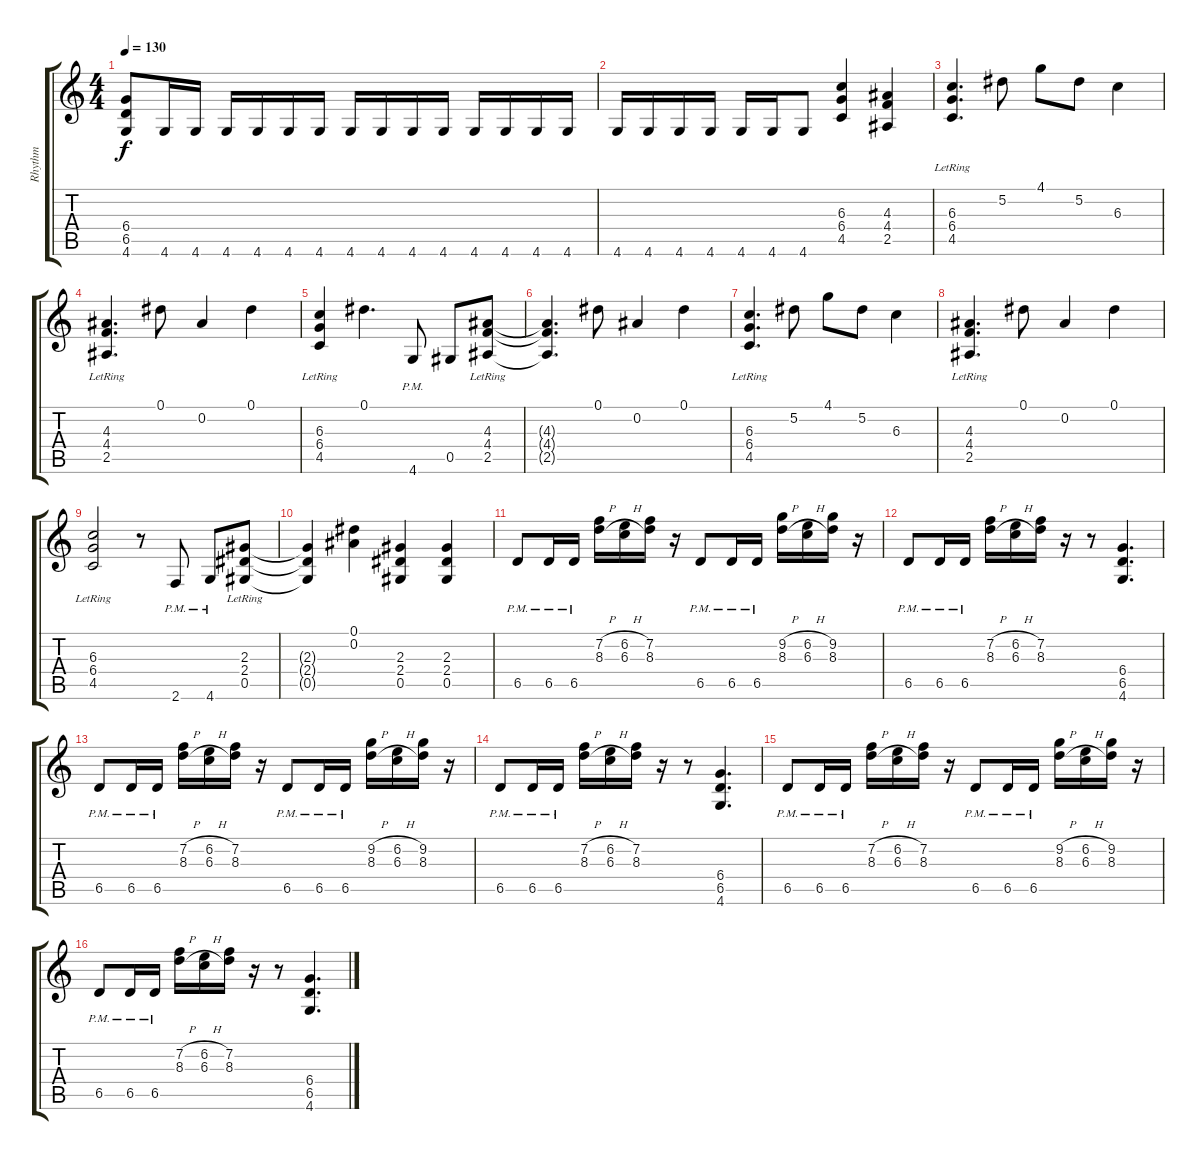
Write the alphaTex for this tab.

\track ("Rhythm" "Rhythm") {instrument overdrivenguitar}
\staff {score tabs}
\tuning (Eb4 Bb3 Gb3 Db3 Ab2 Eb2) {hide}
\ts (4 4)
\tempo 130
\clef g2
\ks c
(6.4 6.5 4.6).8{dy f} 4.6.16 4.6.16 4.6.16 4.6.16 4.6.16 4.6.16 4.6.16 4.6.16 4.6.16 4.6.16 4.6.16 4.6.16 4.6.16 4.6.16 |
4.6.16 4.6.16 4.6.16 4.6.16 4.6.16 4.6.16 4.6.8 (6.3 6.4 4.5).4 (4.3 4.4 2.5).4 |
(6.3{lr} 6.4{lr} 4.5{lr}).4{d} 5.2.8 4.1.8 5.2.8 6.3.4 |
(4.3{lr} 4.4{lr} 2.5{lr}).4{d} 0.1.8 0.2.4 0.1.4 |
(6.3{lr} 6.4{lr} 4.5{lr}).4 0.1.4{d} 4.6{pm}.8 0.5.8 (4.3{lr} 4.4{lr} 2.5{lr}).8 |
(4.3{t} 4.4{t} 2.5{t}).4{d} 0.1.8 0.2.4 0.1.4 |
(6.3{lr} 6.4{lr} 4.5{lr}).4{d} 5.2.8 4.1.8 5.2.8 6.3.4 |
(4.3{lr} 4.4{lr} 2.5{lr}).4{d} 0.1.8 0.2.4 0.1.4 |
(6.3{lr} 6.4{lr} 4.5{lr}).2 r.8 2.6{pm}.8 4.6{pm}.8 (2.3{lr} 2.4{lr} 0.5{lr}).8 |
(2.3{t} 2.4{t} 0.5{t}).4 (0.1 0.2).4 (2.3 2.4 0.5).4 (2.3 2.4 0.5).4 |
6.5{pm}.8 6.5{pm}.16 6.5{pm}.16 (7.2{h} 8.3{h}).16 (6.2{h} 6.3{h}).16 (7.2 8.3).16 r.16 6.5{pm}.8 6.5{pm}.16 6.5{pm}.16 (9.2{h} 8.3{h}).16 (6.2{h} 6.3{h}).16 (9.2 8.3).16 r.16 |
6.5{pm}.8 6.5{pm}.16 6.5{pm}.16 (7.2{h} 8.3{h}).16 (6.2{h} 6.3{h}).16 (7.2 8.3).16 r.16 r.8 (6.4 6.5 4.6).4{d} |
6.5{pm}.8 6.5{pm}.16 6.5{pm}.16 (7.2{h} 8.3{h}).16 (6.2{h} 6.3{h}).16 (7.2 8.3).16 r.16 6.5{pm}.8 6.5{pm}.16 6.5{pm}.16 (9.2{h} 8.3{h}).16 (6.2{h} 6.3{h}).16 (9.2 8.3).16 r.16 |
6.5{pm}.8 6.5{pm}.16 6.5{pm}.16 (7.2{h} 8.3{h}).16 (6.2{h} 6.3{h}).16 (7.2 8.3).16 r.16 r.8 (6.4 6.5 4.6).4{d} |
6.5{pm}.8 6.5{pm}.16 6.5{pm}.16 (7.2{h} 8.3{h}).16 (6.2{h} 6.3{h}).16 (7.2 8.3).16 r.16 6.5{pm}.8 6.5{pm}.16 6.5{pm}.16 (9.2{h} 8.3{h}).16 (6.2{h} 6.3{h}).16 (9.2 8.3).16 r.16 |
6.5{pm}.8 6.5{pm}.16 6.5{pm}.16 (7.2{h} 8.3{h}).16 (6.2{h} 6.3{h}).16 (7.2 8.3).16 r.16 r.8 (6.4 6.5 4.6).4{d}
